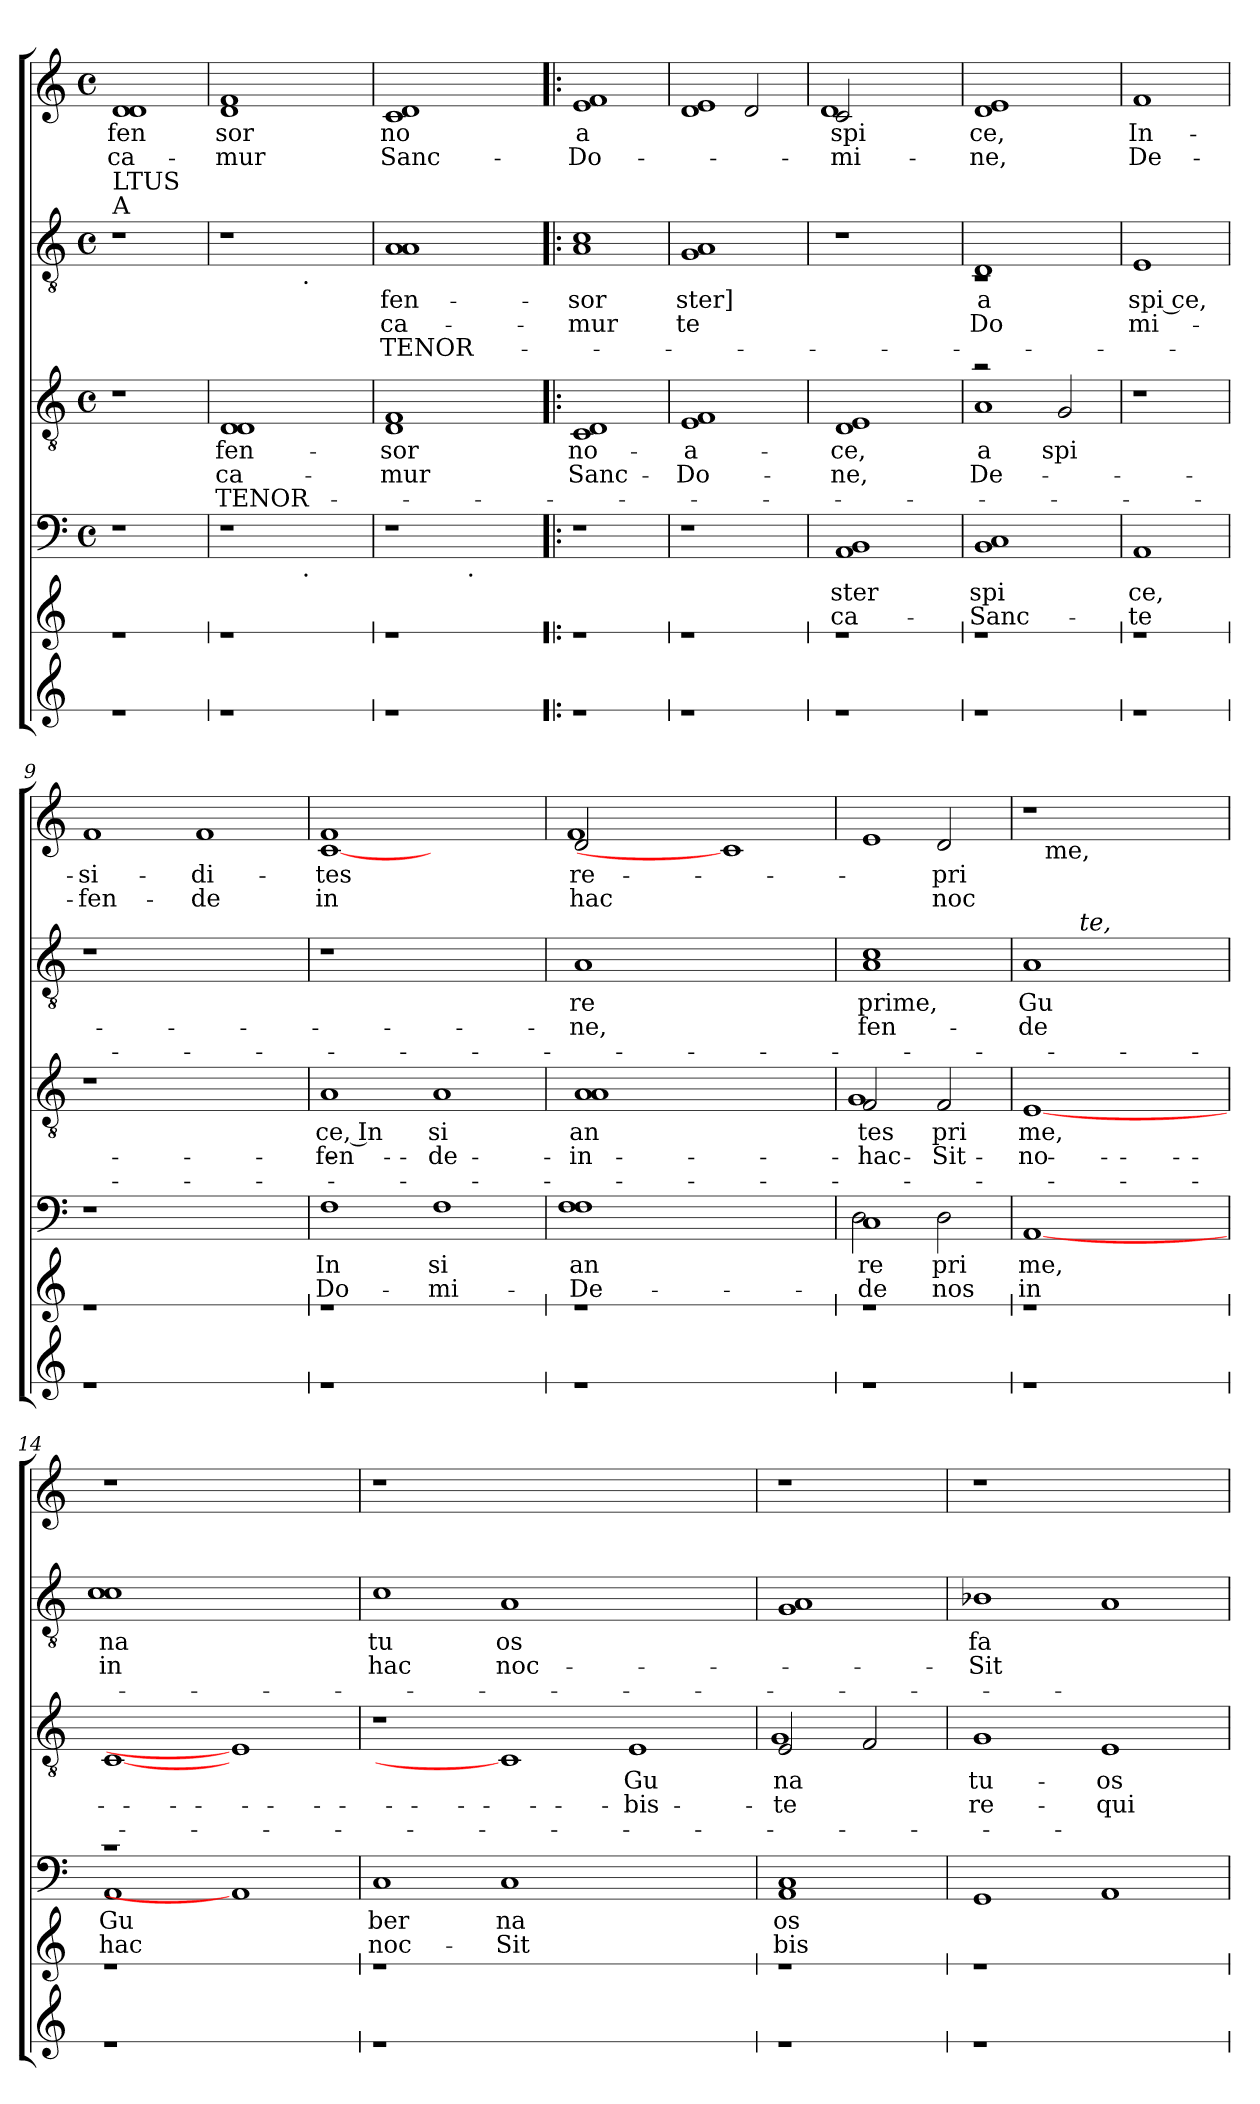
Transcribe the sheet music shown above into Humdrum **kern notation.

**kern	**kern	**kern	**text	**text	**kern	**text	**text	**text	**kern	**text	**text	**text	**kern	**text	**text
*part6	*part5	*part4	*part4	*part4	*part3	*part3	*part3	*part3	*part2	*part2	*part2	*part2	*part1	*part1	*part1
*staff6	*staff5	*staff4	*staff4	*staff4	*staff3	*staff3	*staff3	*staff3	*staff2	*staff2	*staff2	*staff2	*staff1	*staff1	*staff1
*stria1	*stria1	*	*	*	*	*	*	*	*	*	*	*	*	*	*
*clefG2	*clefG2	*clefF4	*	*	*clefGv2	*	*	*	*clefGv2	*	*	*	*clefG2	*	*
*k[]	*k[]	*k[]	*	*	*k[]	*	*	*	*k[]	*	*	*	*k[]	*	*
*C:	*C:	*C:	*	*	*C:	*	*	*	*C:	*	*	*	*C:	*	*
*	*	*M4/4	*	*	*M4/4	*	*	*	*M4/4	*	*	*	*M4/4	*	*
*	*	*met(c)	*	*	*met(c)	*	*	*	*met(c)	*	*	*	*met(c)	*	*
=1	=1	=1	=1	=1	=1	=1	=1	=1	=1	=1	=1	=1	=1	=1	=1
!	!	!	!	!	!	!	!	!	!LO:TX:a:t=A	!	!	!	!	!	!
!	!	!	!	!	!	!	!	!	!LO:TX:t=LTUS	!	!	!	!	!	!
!	!	!	!	!	!	!	!	!	!	!	!	!	!	!LO:LY:b:rj	!LO:LY:b:rj
1r	1r	1r	.	.	1r	.	.	.	1r	.	.	.	1d 1d	fen	-ca-
=2	=2	=2	=2	=2	=2	=2	=2	=2	=2	=2	=2	=2	=2	=2	=2
!	!	!	!	!	!	!LO:LY:b:rj	!LO:LY:b:rj	!LO:LY:b:rj	!	!	!	!	!	!LO:LY:b	!LO:LY:b
*	*	*^	*	*	*	*	*	*	*^	*	*	*	*	*	*
1r	1r	1r	4ryy	.	.	1D 1D	-fen-	-ca-	TENOR-	1r	4ryy	.	.	.	1d 1f	sor	-mur
.	.	.	8...ryy	.	.	.	.	.	.	.	8...ryy	.	.	.	.	.	.
!	!	!	!	!	!	!	!	!	!	!	!LO:TX:b:t=.	!	!	!	!	!	!
!	!	!	!LO:TX:b:t=.	!	!	!	!	!	!	!	!	!	!	!	!	!	!
.	.	.	2ryy	.	.	.	.	.	.	.	2ryy	.	.	.	.	.	.
.	.	.	64ryy	.	.	.	.	.	.	.	64ryy	.	.	.	.	.	.
=3	=3	=3	=3	=3	=3	=3	=3	=3	=3	=3	=3	=3	=3	=3	=3	=3	=3
!	!	!	!	!	!	!	!LO:LY:b	!LO:LY:b	!	!	!	!LO:LY:b:rj	!LO:LY:b:rj	!LO:LY:b:rj	!	!LO:LY:b	!LO:LY:b
*	*	*	*	*	*	*	*	*	*	*v	*v	*	*	*	*	*	*
1r	1r	1r	4ryy	.	.	1D 1F	-sor	-mur	.	1A 1A	-fen-	-ca-	TENOR-	1c 1d	no	Sanc-
.	.	.	8...ryy	.	.	.	.	.	.	.	.	.	.	.	.	.
!	!	!	!LO:TX:b:t=.	!	!	!	!	!	!	!	!	!	!	!	!	!
.	.	.	2ryy	.	.	.	.	.	.	.	.	.	.	.	.	.
.	.	.	64ryy	.	.	.	.	.	.	.	.	.	.	.	.	.
=4!|:	=4!|:	=4!|:	=4!|:	=4!|:	=4!|:	=4!|:	=4!|:	=4!|:	=4!|:	=4!|:	=4!|:	=4!|:	=4!|:	=4!|:	=4!|:	=4!|:
!	!	!	!	!	!	!	!LO:LY:b	!LO:LY:b	!	!	!LO:LY:b	!LO:LY:b	!	!	!LO:LY:b	!LO:LY:b
*	*	*v	*v	*	*	*	*	*	*	*	*	*	*	*	*	*
1r	1r	1r	.	.	1C 1D	no-	Sanc-	.	1A 1c	-sor	-mur	.	1e 1f	a	Do-
=5	=5	=5	=5	=5	=5	=5	=5	=5	=5	=5	=5	=5	=5	=5	=5
!	!	!	!	!	!	!LO:LY:b	!LO:LY:b	!	!	!LO:LY:b	!LO:LY:b	!	!	!	!
*	*	*	*	*	*	*	*	*	*	*	*	*	*^	*	*
1r	1r	1r	.	.	1E 1F	a-	Do-	.	1G 1A	-ster]	-te	.	1d 1e	2ryy	.	.
.	.	.	.	.	.	.	.	.	.	.	.	.	.	2d/	.	.
=6	=6	=6	=6	=6	=6	=6	=6	=6	=6	=6	=6	=6	=6	=6	=6	=6
!	!	!	!LO:LY:b:rj	!LO:LY:b:rj	!	!LO:LY:b	!LO:LY:b	!	!	!	!	!	!	!	!LO:LY:b	!LO:LY:b
1r	1r	1AA 1BB	ster	-ca-	1D 1E	-ce,	-ne,	.	1r	.	.	.	2c/	1d	spi	-mi-
.	.	.	.	.	.	.	.	.	.	.	.	.	2ryy	.	.	.
*	*	*	*	*	*	*	*	*	*	*	*	*	*v	*v	*	*
!!LO:LB:g=z
=7	=7	=7	=7	=7	=7	=7	=7	=7	=7	=7	=7	=7	=7	=7	=7
!	!	!	!LO:LY:b	!LO:LY:b	!	!LO:LY:b	!LO:LY:b	!	!	!LO:LY:b	!LO:LY:b	!	!	!LO:LY:b	!LO:LY:b
*	*	*	*	*	*^	*	*	*	*^	*	*	*	*	*	*
*	*	*	*	*	*	*	*	*	*	*	*^	*	*	*	*	*	*
1r	1r	1BB 1C	spi	Sanc-	2ra	1A	a	De-	.	4ryy	1rC	1D	a	Do-	.	1d 1e	ce,	-ne,
.	.	.	.	.	.	.	.	.	.	2.ryy	.	.	.	.	.	.	.	.
!	!	!	!	!	!	!	!LO:LY:b	!	!	!	!	!	!	!	!	!	!	!
.	.	.	.	.	2G/	.	spi	.	.	.	.	.	.	.	.	.	.	.
*	*	*	*	*	*v	*v	*	*	*	*	*	*	*	*	*	*	*	*
*	*	*	*	*	*	*	*	*	*v	*v	*v	*	*	*	*	*	*
=8	=8	=8	=8	=8	=8	=8	=8	=8	=8	=8	=8	=8	=8	=8	=8
!	!	!	!LO:LY:b	!LO:LY:b	!	!	!	!	!	!LO:LY:b	!LO:LY:b	!	!	!LO:LY:b	!LO:LY:b
1r	1r	1AA	ce,	-te	1r	.	.	.	1E	spi ce,	-mi-	.	1f	In-	De-
=9	=9	=9	=9	=9	=9	=9	=9	=9	=9	=9	=9	=9	=9	=9	=9
!	!	!	!	!	!	!	!	!	!	!	!	!	!	!LO:LY:b	!LO:LY:b
1r	1r	1r	.	.	1r	.	.	.	1r	.	.	.	1f	-si-	-fen-
!	!	!	!	!	!	!	!	!	!	!	!	!	!	!LO:LY:b	!LO:LY:b
1ryy	1ryy	1ryy	.	.	1ryy	.	.	.	1ryy	.	.	.	1f	-di-	-de
=10	=10	=10	=10	=10	=10	=10	=10	=10	=10	=10	=10	=10	=10	=10	=10
!	!	!	!LO:LY:b	!LO:LY:b	!	!LO:LY:b:rj	!LO:LY:b:rj	!	!LO:N:vis=1	!	!	!	!	!LO:LY:b	!LO:LY:b
*	*	*	*	*	*	*	*	*	*	*	*	*	*^	*	*
!	!	!	!	!	!	!	!	!	!	!	!	!	!	!	!LO:LY:b	!LO:LY:b
1r	1r	1F	In	Do-	1A	ce, In	-fen-	.	1r	.	.	.	1f	[1c	-tes	in
!	!	!	!LO:LY:b	!LO:LY:b	!	!LO:LY:b	!LO:LY:b	!	!	!	!	!	!	!	!	!
1ryy	1ryy	1F	si	-mi-	1A	si	-de	.	1ryy	.	.	.	1ryy	1ryy	.	.
=11	=11	=11	=11	=11	=11	=11	=11	=11	=11	=11	=11	=11	=11	=11	=11	=11
!	!	!	!LO:LY:b	!LO:LY:b	!	!LO:LY:b	!LO:LY:b	!	!	!LO:LY:b	!LO:LY:b	!	!	!	!LO:LY:b	!LO:LY:b
1r	1r	1F 1F	an	De-	1A 1A	an	in	.	1A	re	-ne,	.	2d/	1f	re-	hac
.	.	.	.	.	.	.	.	.	.	.	.	.	1.ryy	.	.	.
1ryy	1ryy	1ryy	.	.	1ryy	.	.	.	1ryy	.	.	.	.	1c]	.	.
=12	=12	=12	=12	=12	=12	=12	=12	=12	=12	=12	=12	=12	=12	=12	=12	=12
!	!	!	!LO:LY:b	!LO:LY:b	!	!	!	!	!	!	!	!	!	!	!	!
*	*	*^	*	*	*	*	*	*	*	*	*	*	*	*	*	*
!	!	!	!	!LO:LY:b	!LO:LY:b	!	!LO:LY:b	!LO:LY:b	!	!	!	!	!	!	!	!	!
*	*	*	*	*	*	*^	*	*	*	*	*	*	*	*	*	*	*
!	!	!	!	!	!	!	!	!LO:LY:b	!LO:LY:b	!	!	!LO:LY:b	!LO:LY:b	!	!	!	!	!
1r	1r	1C	2D\	re	-de	2F/	1G	tes	hac	.	1A 1c	prime,	-fen-	.	1e	2ryy	.	.
!	!	!	!	!LO:LY:b	!LO:LY:b	!	!	!LO:LY:b	!LO:LY:b	!	!	!	!	!	!	!	!LO:LY:b	!LO:LY:b
.	.	.	2D\	pri	nos	2F/	.	pri	-Sit	.	.	.	.	.	.	2d/	-pri-	noc-
*	*	*	*	*	*	*v	*v	*	*	*	*	*	*	*	*	*	*	*
=13	=13	=13	=13	=13	=13	=13	=13	=13	=13	=13	=13	=13	=13	=13	=13	=13	=13
!	!	!	!	!LO:LY:b	!LO:LY:b	!	!LO:LY:b	!LO:LY:b	!	!	!LO:LY:b	!LO:LY:b	!	!	!	!	!
*	*	*v	*v	*	*	*	*	*	*	*^	*	*	*	*	*	*	*
1r	1r	[1AA	me,	in	[1E	me,	no-	.	1A	8ryy	Gu	-de	.	1r	16ryy	.	.
!	!	!	!	!	!	!	!	!	!	!	!	!	!	!	!LO:TX:b:t=me,	!	!
.	.	.	.	.	.	.	.	.	.	.	.	.	.	.	2...ryy	.	.
.	.	.	.	.	.	.	.	.	.	32ryy	.	.	.	.	.	.	.
!	!	!	!	!	!	!	!	!	!	!LO:TX:a:i:t=te,	!	!	!	!	!	!	!
.	.	.	.	.	.	.	.	.	.	2ryy	.	.	.	.	.	.	.
.	.	.	.	.	.	.	.	.	.	4ryy	.	.	.	.	.	.	.
.	.	.	.	.	.	.	.	.	.	16.ryy	.	.	.	.	.	.	.
=14	=14	=14	=14	=14	=14	=14	=14	=14	=14	=14	=14	=14	=14	=14	=14	=14	=14
*	*	*^	*	*	*	*	*	*	*	*	*	*	*	*	*	*	*
!	!	!	!	!LO:LY:b	!LO:LY:b	!	!	!	!	!	!	!LO:LY:b	!LO:LY:b	!	!	!	!	!
*	*	*	*	*	*	*	*	*	*	*v	*v	*	*	*	*	*	*	*
*	*	*	*	*	*	*	*	*	*	*	*	*	*	*v	*v	*	*
1r	1r	1rc	1AA	Gu	hac	[1C	.	.	.	1c 1c	na	in	.	1r	.	.
1ryy	1ryy	1AA]	1ryy	.	.	1E]	.	.	.	1ryy	.	.	.	1ryy	.	.
=15	=15	=15	=15	=15	=15	=15	=15	=15	=15	=15	=15	=15	=15	=15	=15	=15
!	!	!	!	!LO:LY:b	!LO:LY:b	!	!	!	!	!	!LO:LY:b	!LO:LY:b	!	!	!	!
*	*	*v	*v	*	*	*	*	*	*	*	*	*	*	*	*	*
1r	1r	1C	ber	noc-	1r	.	.	.	1c	tu	hac	.	1r	.	.
!	!	!	!LO:LY:b	!LO:LY:b	!	!	!	!	!	!LO:LY:b	!LO:LY:b	!	!	!	!
0ryy	0ryy	1C	na	-Sit	1C]	.	.	.	1A	os	noc-	.	0ryy	.	.
!	!	!	!	!	!	!LO:LY:b	!LO:LY:b	!	!	!	!	!	!	!	!
.	.	1ryy	.	.	1E	Gu	-bis	.	1ryy	.	.	.	.	.	.
=16	=16	=16	=16	=16	=16	=16	=16	=16	=16	=16	=16	=16	=16	=16	=16
!	!	!	!LO:LY:b	!LO:LY:b	!	!LO:LY:b	!LO:LY:b	!	!	!	!	!	!	!	!
*	*	*	*	*	*^	*	*	*	*	*	*	*	*	*	*
!	!	!	!	!	!	!	!LO:LY:b	!LO:LY:b	!	!	!	!	!	!	!	!
1r	1r	1AA 1C	os	-bis	2E/	1G	na	te	.	1G 1A	.	.	.	1r	.	.
.	.	.	.	.	2F/	.	.	.	.	.	.	.	.	.	.	.
*	*	*	*	*	*v	*v	*	*	*	*	*	*	*	*	*	*
!!LO:PB:g=z
=17	=17	=17	=17	=17	=17	=17	=17	=17	=17	=17	=17	=17	=17	=17	=17
!	!	!	!	!	!	!LO:LY:b	!LO:LY:b	!	!	!LO:LY:b	!LO:LY:b	!	!	!	!
1r	1r	1GG	.	.	1G	tu-	re-	.	1B-X	fa	-Sit	.	1r	.	.
!	!	!	!	!	!	!LO:LY:b	!LO:LY:b	!	!	!	!	!	!	!	!
1ryy	1ryy	1AA	.	.	1E	-os	-qui-	.	1A	.	.	.	1ryy	.	.
=	=	=	=	=	=	=	=	=	=	=	=	=	=	=	=
*-	*-	*-	*-	*-	*-	*-	*-	*-	*-	*-	*-	*-	*-	*-	*-
